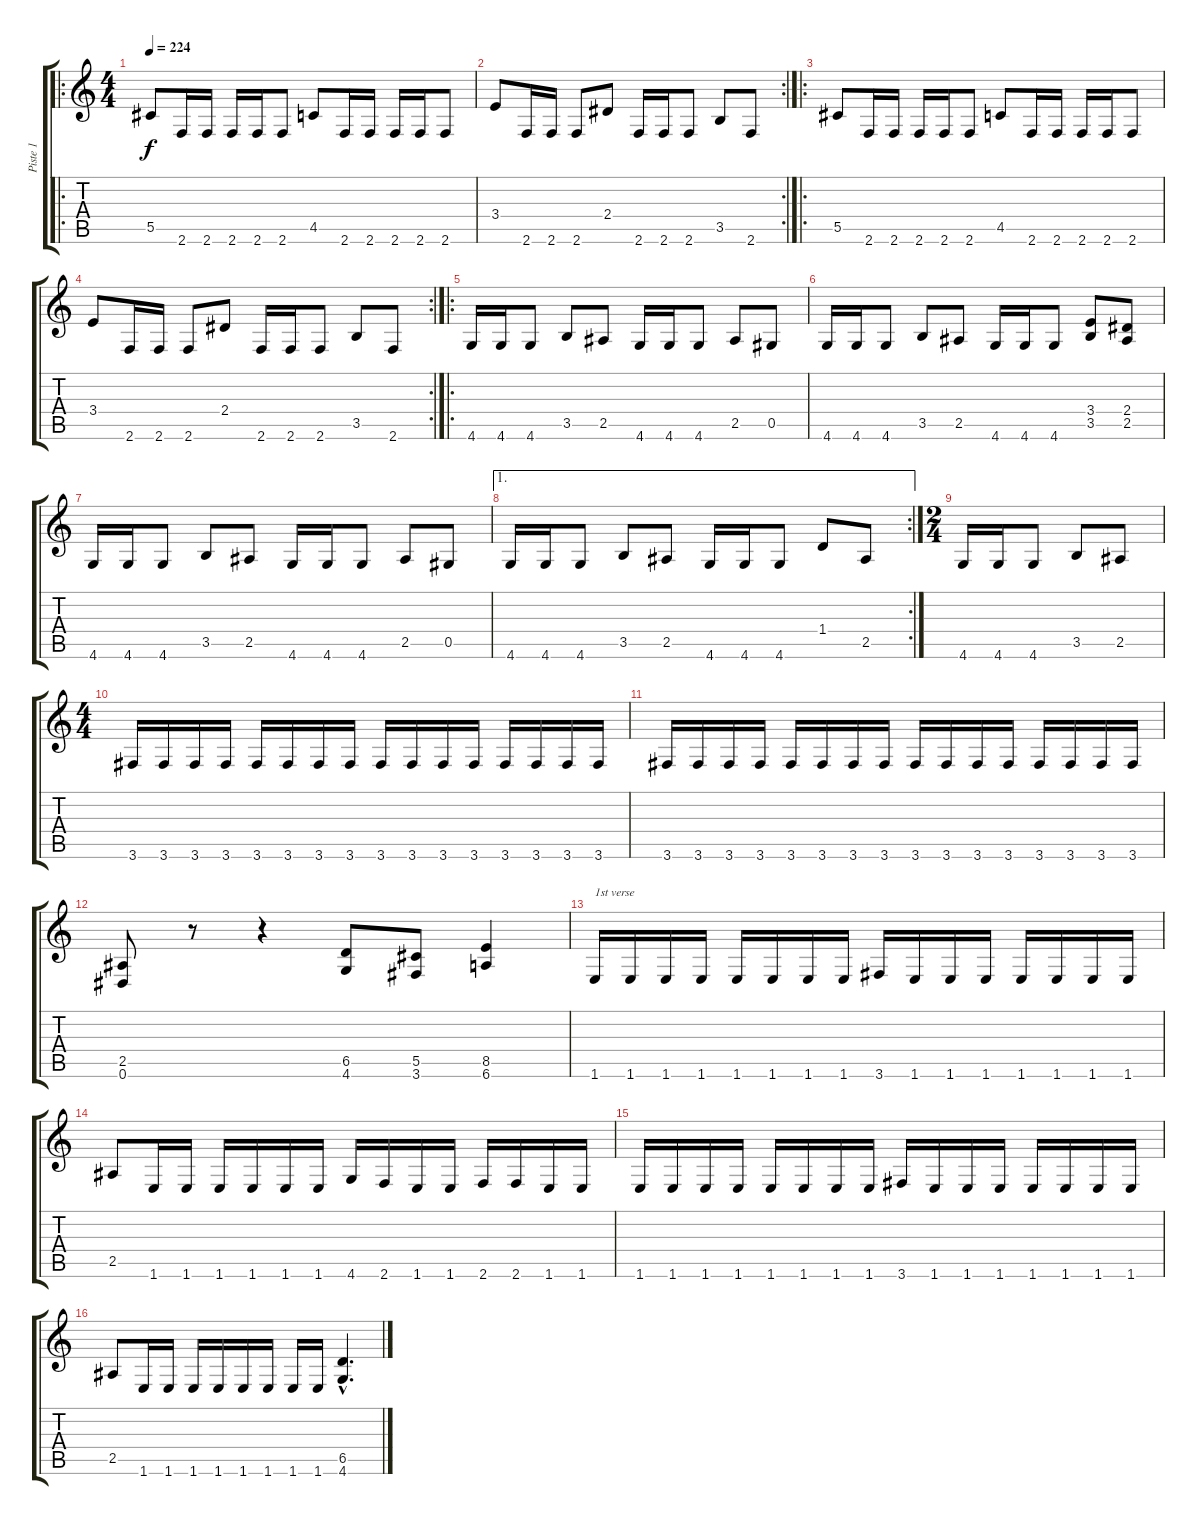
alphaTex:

\track ("Piste 1" "Piste 1") {instrument distortionguitar}
\staff {score tabs}
\tuning (Eb4 Bb3 Gb3 Db3 Ab2 Eb2) {hide}
\ro
\ts (4 4)
\tempo 224
\clef g2
\ks c
5.5.8{dy f instrument distortionguitar} 2.6.16 2.6.16 2.6.16 2.6.16 2.6.8 4.5.8 2.6.16 2.6.16 2.6.16 2.6.16 2.6.8 |
\rc 2
3.4.8 2.6.16 2.6.16 2.6.8 2.4.8 2.6.16 2.6.16 2.6.8 3.5.8 2.6.8 |
\ro
5.5.8 2.6.16 2.6.16 2.6.16 2.6.16 2.6.8 4.5.8 2.6.16 2.6.16 2.6.16 2.6.16 2.6.8 |
\rc 2
3.4.8 2.6.16 2.6.16 2.6.8 2.4.8 2.6.16 2.6.16 2.6.8 3.5.8 2.6.8 |
\ro
4.6.16 4.6.16 4.6.8 3.5.8 2.5.8 4.6.16 4.6.16 4.6.8 2.5.8 0.5.8 |
4.6.16 4.6.16 4.6.8 3.5.8 2.5.8 4.6.16 4.6.16 4.6.8 (3.4 3.5).8 (2.4 2.5).8 |
4.6.16 4.6.16 4.6.8 3.5.8 2.5.8 4.6.16 4.6.16 4.6.8 2.5.8 0.5.8 |
\ae 1
\rc 2
4.6.16 4.6.16 4.6.8 3.5.8 2.5.8 4.6.16 4.6.16 4.6.8 1.4.8 2.5.8 |
\ts (2 4)
4.6.16 4.6.16 4.6.8 3.5.8 2.5.8 |
\ts (4 4)
3.6.16 3.6.16 3.6.16 3.6.16 3.6.16 3.6.16 3.6.16 3.6.16 3.6.16 3.6.16 3.6.16 3.6.16 3.6.16 3.6.16 3.6.16 3.6.16 |
3.6.16 3.6.16 3.6.16 3.6.16 3.6.16 3.6.16 3.6.16 3.6.16 3.6.16 3.6.16 3.6.16 3.6.16 3.6.16 3.6.16 3.6.16 3.6.16 |
(2.5 0.6).8 r.8 r.4 (6.5 4.6).8 (5.5 3.6).8 (8.5 6.6).4 |
1.6.16{txt "1st verse"} 1.6.16 1.6.16 1.6.16 1.6.16 1.6.16 1.6.16 1.6.16 3.6.16 1.6.16 1.6.16 1.6.16 1.6.16 1.6.16 1.6.16 1.6.16 |
2.5.8 1.6.16 1.6.16 1.6.16 1.6.16 1.6.16 1.6.16 4.6.16 2.6.16 1.6.16 1.6.16 2.6.16 2.6.16 1.6.16 1.6.16 |
1.6.16 1.6.16 1.6.16 1.6.16 1.6.16 1.6.16 1.6.16 1.6.16 3.6.16 1.6.16 1.6.16 1.6.16 1.6.16 1.6.16 1.6.16 1.6.16 |
2.5.8 1.6.16 1.6.16 1.6.16 1.6.16 1.6.16 1.6.16 1.6.16 1.6.16 (6.5{hac} 4.6{hac}).4{d}
